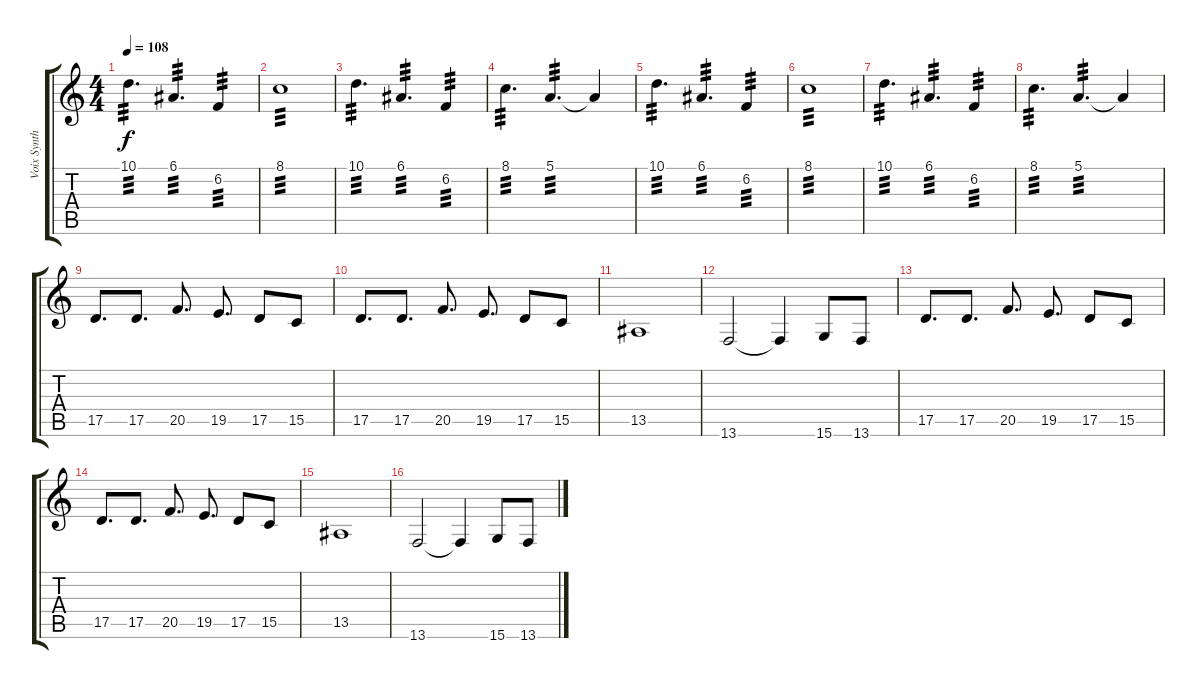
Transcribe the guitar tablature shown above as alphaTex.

\track ("Voix Synthé" "Voix Synth") {instrument voiceoohs}
\staff {score tabs}
\tuning (E4 B3 G3 D3 A2 E2) {hide}
\ts (4 4)
\tempo 108
\clef g2
\ks c
10.1.4{d tp 3 dy f} 6.1.4{d tp 3} 6.2.4{tp 3} |
8.1.1{tp 3} |
10.1.4{d tp 3} 6.1.4{d tp 3} 6.2.4{tp 3} |
8.1.4{d tp 3} 5.1.4{d tp 3} 5.1{t}.4 |
10.1.4{d tp 3} 6.1.4{d tp 3} 6.2.4{tp 3} |
8.1.1{tp 3} |
10.1.4{d tp 3} 6.1.4{d tp 3} 6.2.4{tp 3} |
8.1.4{d tp 3} 5.1.4{d tp 3} 5.1{t}.4 |
17.5.8{d} 17.5.8{d} 20.5.8{d} 19.5.8{d} 17.5.8 15.5.8 |
17.5.8{d} 17.5.8{d} 20.5.8{d} 19.5.8{d} 17.5.8 15.5.8 |
13.5.1 |
13.6.2 13.6{t}.4 15.6.8 13.6.8 |
17.5.8{d} 17.5.8{d} 20.5.8{d} 19.5.8{d} 17.5.8 15.5.8 |
17.5.8{d} 17.5.8{d} 20.5.8{d} 19.5.8{d} 17.5.8 15.5.8 |
13.5.1 |
13.6.2 13.6{t}.4 15.6.8 13.6.8
